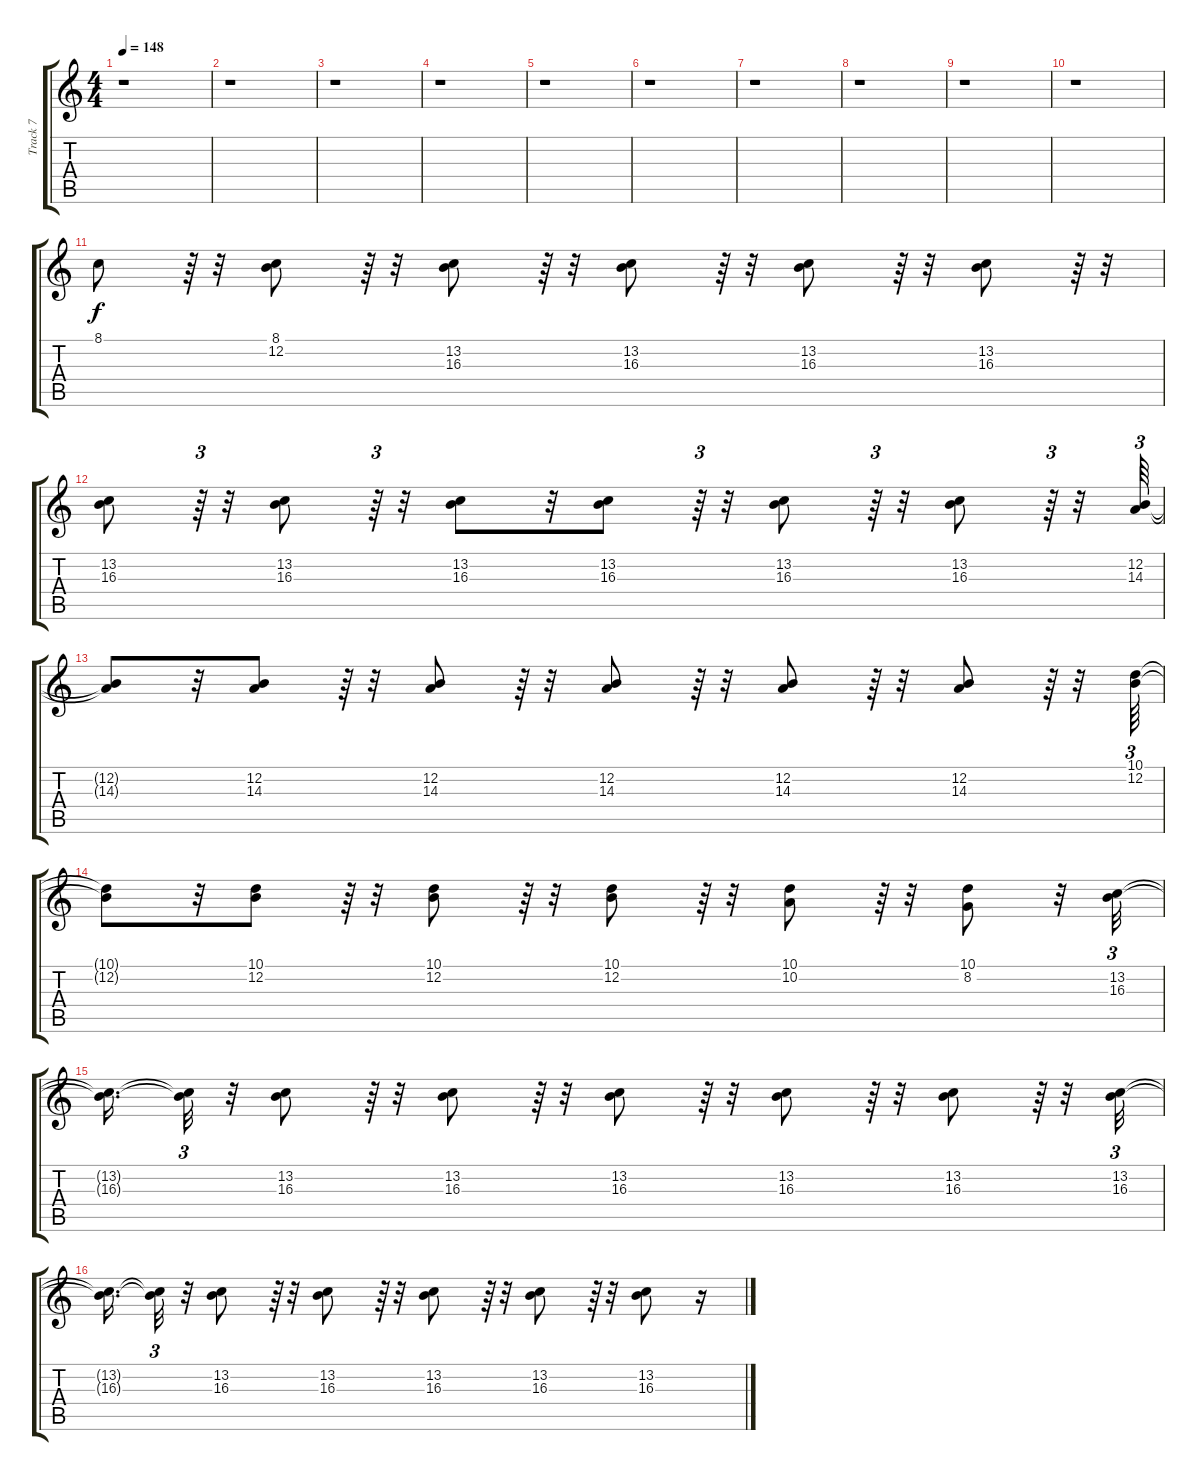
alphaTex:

\track ("Track 7" "Track 7") {instrument acousticgrandpiano}
\staff {score tabs}
\tuning (E4 B3 G3 D3 A2 E2) {hide}
\ts (4 4)
\tempo 148
\clef g2
\ks c
r.1{dy f} |
r.1 |
r.1 |
r.1 |
r.1 |
r.1 |
r.1 |
r.1 |
r.1 |
r.1 |
8.1.8 r.64{tu (3 2)} r.32 (8.1 12.2).8 r.64{tu (3 2)} r.32 (13.2 16.3).8 r.64{tu (3 2)} r.32 (13.2 16.3).8 r.64{tu (3 2)} r.32 (13.2 16.3).8 r.64{tu (3 2)} r.32 (13.2 16.3).8 r.64{tu (3 2)} r.32 |
(13.2 16.3).8 r.64{tu (3 2)} r.32 (13.2 16.3).8 r.64{tu (3 2)} r.32 (13.2 16.3).8 r.32 (13.2 16.3).8 r.64{tu (3 2)} r.32 (13.2 16.3).8 r.64{tu (3 2)} r.32 (13.2 16.3).8 r.64{tu (3 2)} r.32 (12.2 14.3).64{tu (3 2)} |
(12.2{t} 14.3{t}).8 r.32 (12.2 14.3).8 r.64{tu (3 2)} r.32 (12.2 14.3).8 r.64{tu (3 2)} r.32 (12.2 14.3).8 r.64{tu (3 2)} r.32 (12.2 14.3).8 r.64{tu (3 2)} r.32 (12.2 14.3).8 r.64{tu (3 2)} r.32 (10.1 12.2).64{tu (3 2)} |
(10.1{t} 12.2{t}).8 r.32 (10.1 12.2).8 r.64{tu (3 2)} r.32 (10.1 12.2).8 r.64{tu (3 2)} r.32 (10.1 12.2).8 r.64{tu (3 2)} r.32 (10.1 10.2).8 r.64{tu (3 2)} r.32 (10.1 8.2).8 r.32 (13.2 16.3).32{tu (3 2)} |
(13.2{t} 16.3{t}).16{d} (13.2{t} 16.3{t}).32{tu (3 2)} r.32 (13.2 16.3).8 r.64{tu (3 2)} r.32 (13.2 16.3).8 r.64{tu (3 2)} r.32 (13.2 16.3).8 r.64{tu (3 2)} r.32 (13.2 16.3).8 r.64{tu (3 2)} r.32 (13.2 16.3).8 r.64{tu (3 2)} r.32 (13.2 16.3).32{tu (3 2)} |
(13.2{t} 16.3{t}).16{d} (13.2{t} 16.3{t}).32{tu (3 2)} r.32 (13.2 16.3).8 r.64{tu (3 2)} r.32 (13.2 16.3).8 r.64{tu (3 2)} r.32 (13.2 16.3).8 r.64{tu (3 2)} r.32 (13.2 16.3).8 r.64{tu (3 2)} r.32 (13.2 16.3).8 r.16
